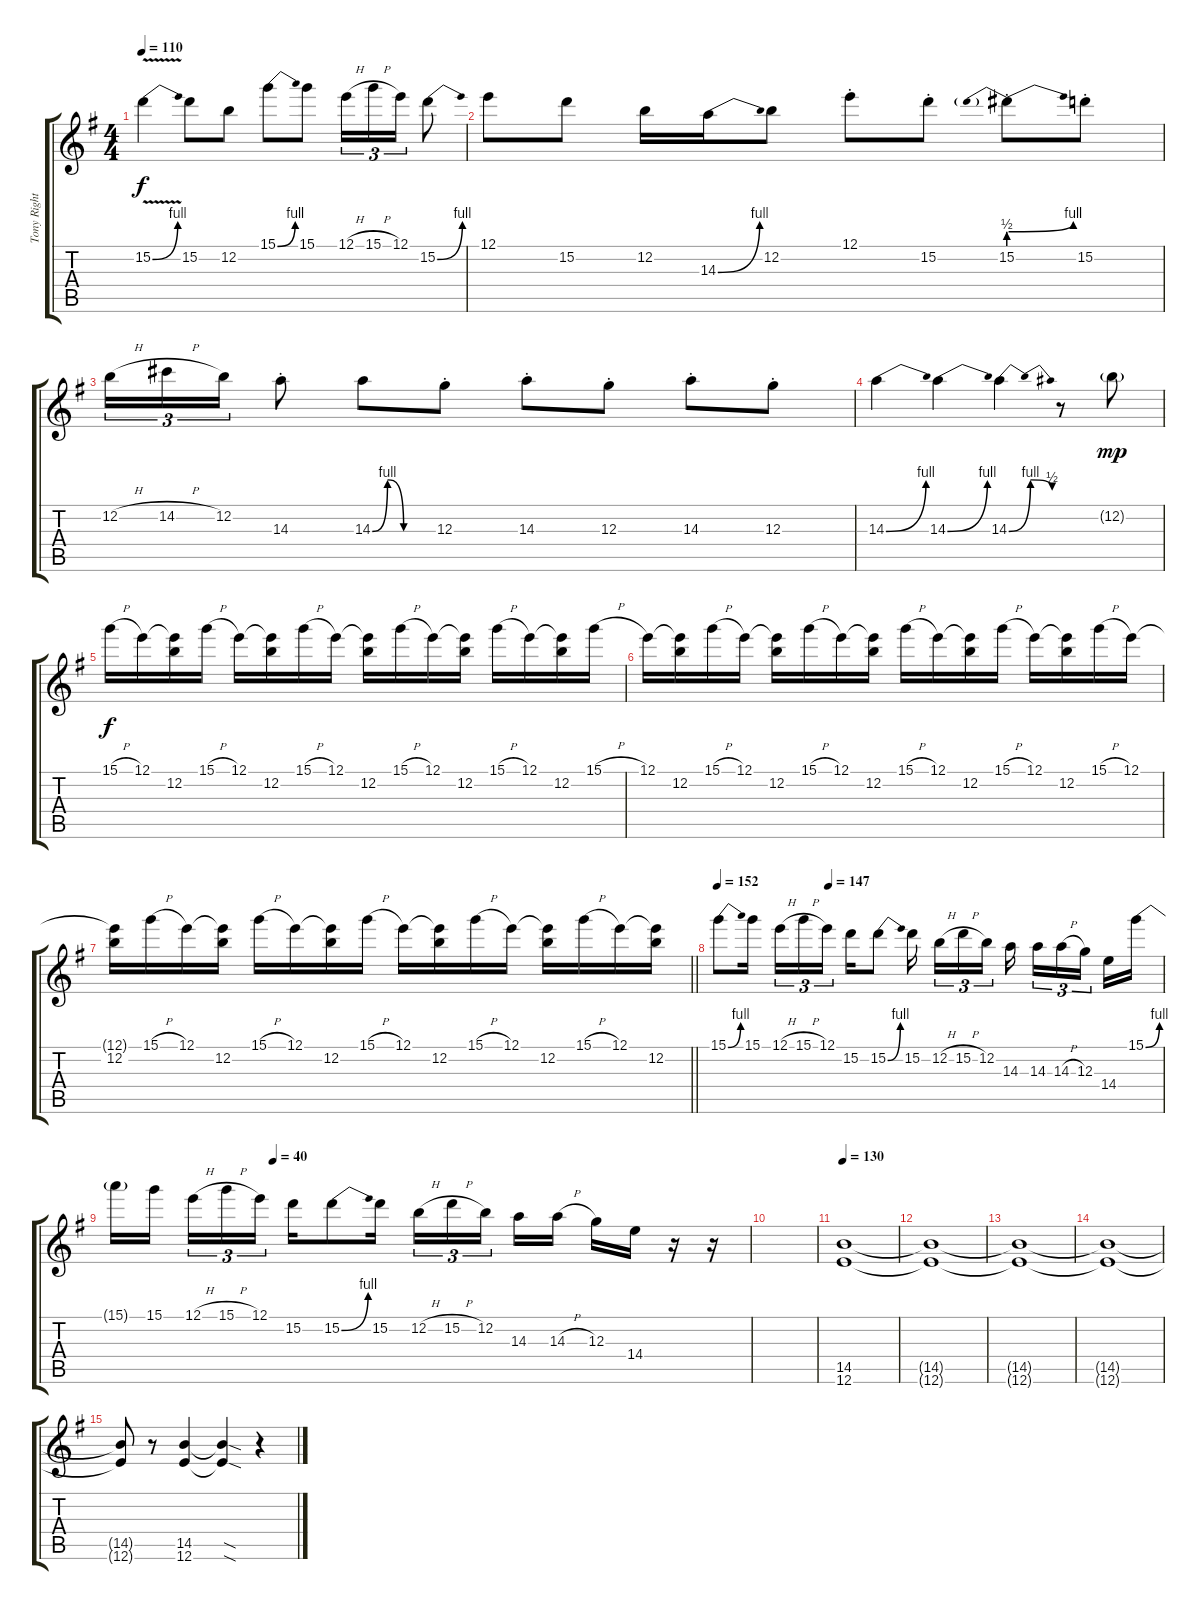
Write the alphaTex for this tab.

\track ("Tony Right channel" "Tony Right") {instrument overdrivenguitar}
\staff {score tabs}
\tuning (E4 B3 G3 D3 A2 E2) {hide}
\ts (4 4)
\tempo 110
\clef g2
\ks eminor
15.2{be (bend 0 0 60 4) v}.4{dy f} 15.2.8 12.2.8 15.1{be (bend 0 0 60 4)}.8 15.1.8 12.1{h}.16{tu (3 2)} 15.1{h}.16{tu (3 2)} 12.1.16{tu (3 2)} 15.2{be (bend 0 0 60 4)}.8 |
12.1.8 15.2.8 12.2.16 14.3{be (bend 0 0 60 4)}.16 12.2.8 12.1{st}.8 15.2{st}.8 15.2{be (prebendbend 0 2 60 4) st}.8 15.2{st}.8 |
12.2{h}.16{tu (3 2)} 14.2{h}.16{tu (3 2)} 12.2.16{tu (3 2)} 14.3{st}.8 14.3{be (custom 0 0 15 4 31 0 58 0 60 0)}.8 12.3{st}.8 14.3{st}.8 12.3{st}.8 14.3{st}.8 12.3{st}.8 |
14.3{be (bend 0 0 60 4)}.4 14.3{be (bend 0 0 60 4)}.4 14.3{be (bendrelease 0 0 15 4 44 4 60 2)}.4 r.8 12.2{g}.8{dy mp} |
15.1{h}.16{dy f} 12.1.16 (12.1{t} 12.2).16 15.1{h}.16 12.1.16 (12.1{t} 12.2).16 15.1{h}.16 12.1.16 (12.1{t} 12.2).16 15.1{h}.16 12.1.16 (12.1{t} 12.2).16 15.1{h}.16 12.1.16 (12.1{t} 12.2).16 15.1{h}.16 |
12.1.16 (12.1{t} 12.2).16 15.1{h}.16 12.1.16 (12.1{t} 12.2).16 15.1{h}.16 12.1.16 (12.1{t} 12.2).16 15.1{h}.16 12.1.16 (12.1{t} 12.2).16 15.1{h}.16 12.1.16 (12.1{t} 12.2).16 15.1{h}.16 12.1.16 |
\barLineRight lightlight
(12.1{t} 12.2).16 15.1{h}.16 12.1.16 (12.1{t} 12.2).16 15.1{h}.16 12.1.16 (12.1{t} 12.2).16 15.1{h}.16 12.1.16 (12.1{t} 12.2).16 15.1{h}.16 12.1.16 (12.1{t} 12.2).16 15.1{h}.16 12.1.16 (12.1{t} 12.2).16 |
\section ("" "")
\tempo 152
\tempo (147 0.25)
15.1{be (bend 0 0 60 4)}.8 15.1.16{beam splitsecondary} 12.1{h}.16{tu (3 2)} 15.1{h}.16{tu (3 2)} 12.1.16{tu (3 2) beam splitsecondary} 15.2.16 15.2{be (bend 0 0 60 4)}.8 15.2.16{beam splitsecondary} 12.2{h}.16{tu (3 2)} 15.2{h}.16{tu (3 2)} 12.2.16{tu (3 2) beam splitsecondary} 14.3.16 14.3.16{tu (3 2)} 14.3{h}.16{tu (3 2)} 12.3.16{tu (3 2) beam splitsecondary} 14.4.16 15.1{be (bend 0 0 60 4)}.16 |
\tempo (40 0.25)
15.1{t}.16 15.1.16{beam splitsecondary} 12.1{h}.16{tu (3 2)} 15.1{h}.16{tu (3 2)} 12.1.16{tu (3 2)} 15.2.16 15.2{be (bend 0 0 60 4)}.8 15.2.16 12.2{h}.16{tu (3 2)} 15.2{h}.16{tu (3 2)} 12.2.16{tu (3 2) beam splitsecondary} 14.3.16 14.3{h}.16 12.3.16 14.4.16 r.16 r.16 |
|
\tempo 130
(14.5 12.6).1{volume 6} |
(14.5{t} 12.6{t}).1 |
(14.5{t} 12.6{t}).1 |
(14.5{t} 12.6{t}).1 |
(14.5{t} 12.6{t}).8 r.8 (14.5 12.6).4{volume 13} (14.5{sod t} 12.6{sod t}).4 r.4
